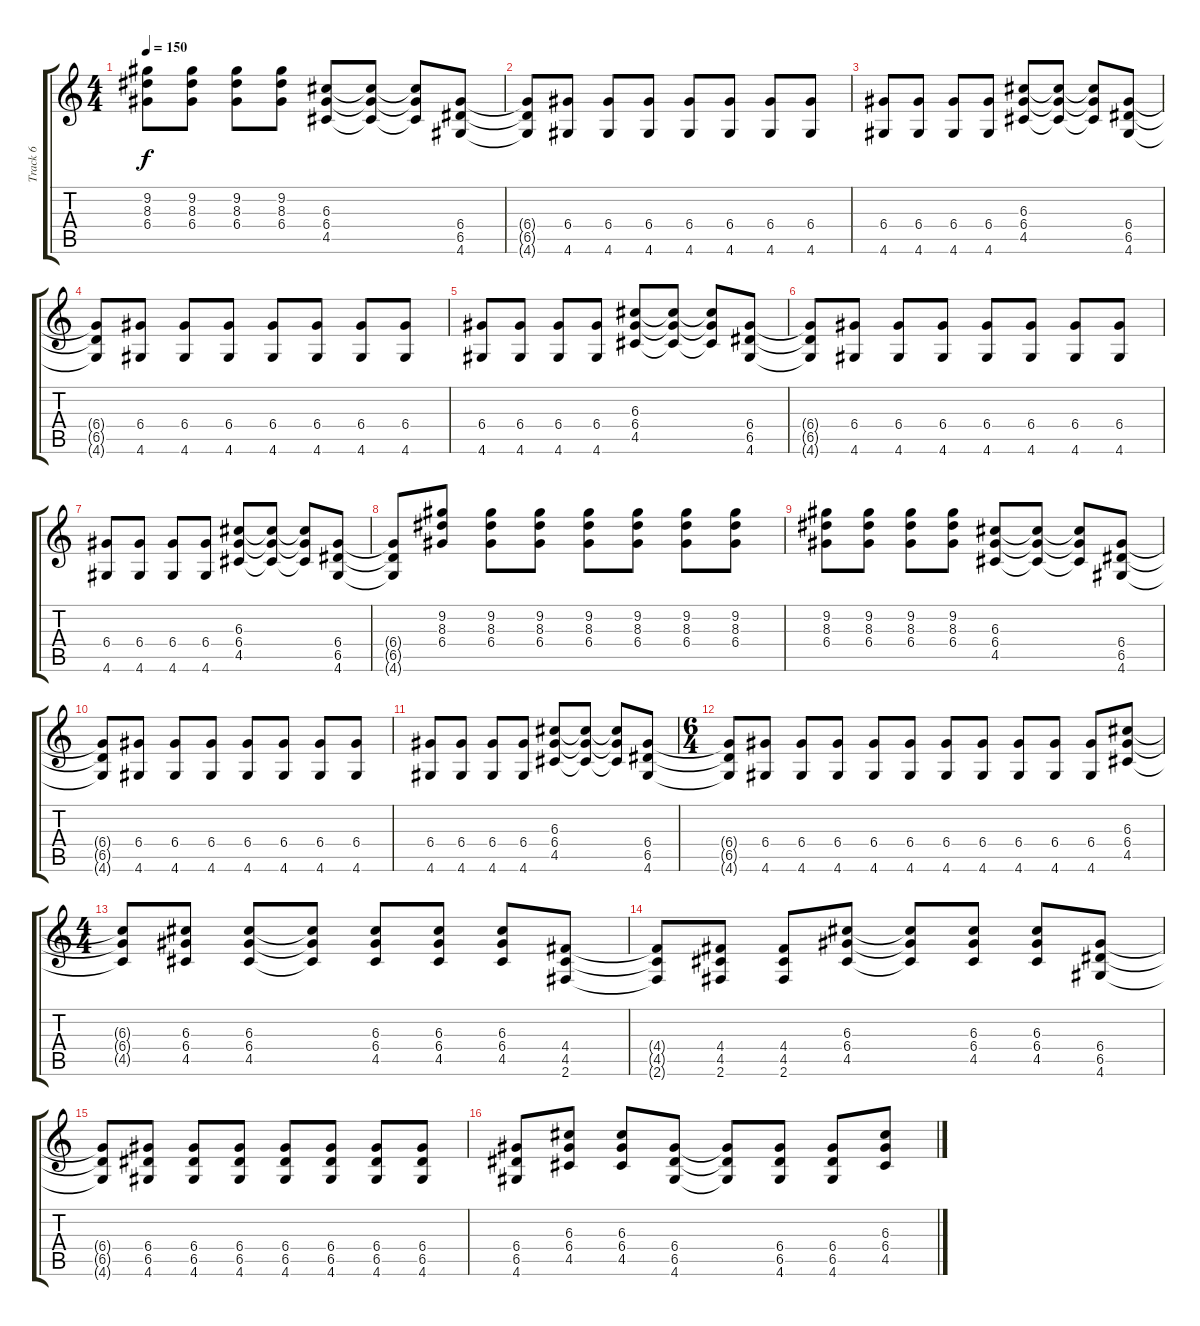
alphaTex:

\track ("Track 6" "Track 6") {instrument distortionguitar}
\staff {score tabs}
\tuning (E4 B3 G3 D3 A2 E2) {hide}
\ts (4 4)
\tempo 150
\clef g2
\ks c
(9.2 8.3 6.4).8{dy f} (9.2 8.3 6.4).8 (9.2 8.3 6.4).8 (9.2 8.3 6.4).8 (6.3 6.4 4.5).8 (6.3{t} 6.4{t} 4.5{t}).8 (6.3{t} 6.4{t} 4.5{t}).8 (6.4 6.5 4.6).8 |
(6.4{t} 6.5{t} 4.6{t}).8 (6.4 4.6).8 (6.4 4.6).8 (6.4 4.6).8 (6.4 4.6).8 (6.4 4.6).8 (6.4 4.6).8 (6.4 4.6).8 |
(6.4 4.6).8 (6.4 4.6).8 (6.4 4.6).8 (6.4 4.6).8 (6.3 6.4 4.5).8 (6.3{t} 6.4{t} 4.5{t}).8 (6.3{t} 6.4{t} 4.5{t}).8 (6.4 6.5 4.6).8 |
(6.4{t} 6.5{t} 4.6{t}).8 (6.4 4.6).8 (6.4 4.6).8 (6.4 4.6).8 (6.4 4.6).8 (6.4 4.6).8 (6.4 4.6).8 (6.4 4.6).8 |
(6.4 4.6).8 (6.4 4.6).8 (6.4 4.6).8 (6.4 4.6).8 (6.3 6.4 4.5).8 (6.3{t} 6.4{t} 4.5{t}).8 (6.3{t} 6.4{t} 4.5{t}).8 (6.4 6.5 4.6).8 |
(6.4{t} 6.5{t} 4.6{t}).8 (6.4 4.6).8 (6.4 4.6).8 (6.4 4.6).8 (6.4 4.6).8 (6.4 4.6).8 (6.4 4.6).8 (6.4 4.6).8 |
(6.4 4.6).8 (6.4 4.6).8 (6.4 4.6).8 (6.4 4.6).8 (6.3 6.4 4.5).8 (6.3{t} 6.4{t} 4.5{t}).8 (6.3{t} 6.4{t} 4.5{t}).8 (6.4 6.5 4.6).8 |
(6.4{t} 6.5{t} 4.6{t}).8 (9.2 8.3 6.4).8 (9.2 8.3 6.4).8 (9.2 8.3 6.4).8 (9.2 8.3 6.4).8 (9.2 8.3 6.4).8 (9.2 8.3 6.4).8 (9.2 8.3 6.4).8 |
(9.2 8.3 6.4).8 (9.2 8.3 6.4).8 (9.2 8.3 6.4).8 (9.2 8.3 6.4).8 (6.3 6.4 4.5).8 (6.3{t} 6.4{t} 4.5{t}).8 (6.3{t} 6.4{t} 4.5{t}).8 (6.4 6.5 4.6).8 |
(6.4{t} 6.5{t} 4.6{t}).8 (6.4 4.6).8 (6.4 4.6).8 (6.4 4.6).8 (6.4 4.6).8 (6.4 4.6).8 (6.4 4.6).8 (6.4 4.6).8 |
(6.4 4.6).8 (6.4 4.6).8 (6.4 4.6).8 (6.4 4.6).8 (6.3 6.4 4.5).8 (6.3{t} 6.4{t} 4.5{t}).8 (6.3{t} 6.4{t} 4.5{t}).8 (6.4 6.5 4.6).8 |
\ts (6 4)
(6.4{t} 6.5{t} 4.6{t}).8 (6.4 4.6).8 (6.4 4.6).8 (6.4 4.6).8 (6.4 4.6).8 (6.4 4.6).8 (6.4 4.6).8 (6.4 4.6).8 (6.4 4.6).8 (6.4 4.6).8 (6.4 4.6).8 (6.3 6.4 4.5).8 |
\ts (4 4)
(6.3{t} 6.4{t} 4.5{t}).8 (6.3 6.4 4.5).8 (6.3 6.4 4.5).8 (6.3{t} 6.4{t} 4.5{t}).8 (6.3 6.4 4.5).8 (6.3 6.4 4.5).8 (6.3 6.4 4.5).8 (4.4 4.5 2.6).8 |
(4.4{t} 4.5{t} 2.6{t}).8 (4.4 4.5 2.6).8 (4.4 4.5 2.6).8 (6.3 6.4 4.5).8 (6.3{t} 6.4{t} 4.5{t}).8 (6.3 6.4 4.5).8 (6.3 6.4 4.5).8 (6.4 6.5 4.6).8 |
(6.4{t} 6.5{t} 4.6{t}).8 (6.4 6.5 4.6).8 (6.4 6.5 4.6).8 (6.4 6.5 4.6).8 (6.4 6.5 4.6).8 (6.4 6.5 4.6).8 (6.4 6.5 4.6).8 (6.4 6.5 4.6).8 |
(6.4 6.5 4.6).8 (6.3 6.4 4.5).8 (6.3 6.4 4.5).8 (6.4 6.5 4.6).8 (6.4{t} 6.5{t} 4.6{t}).8 (6.4 6.5 4.6).8 (6.4 6.5 4.6).8 (6.3 6.4 4.5).8
